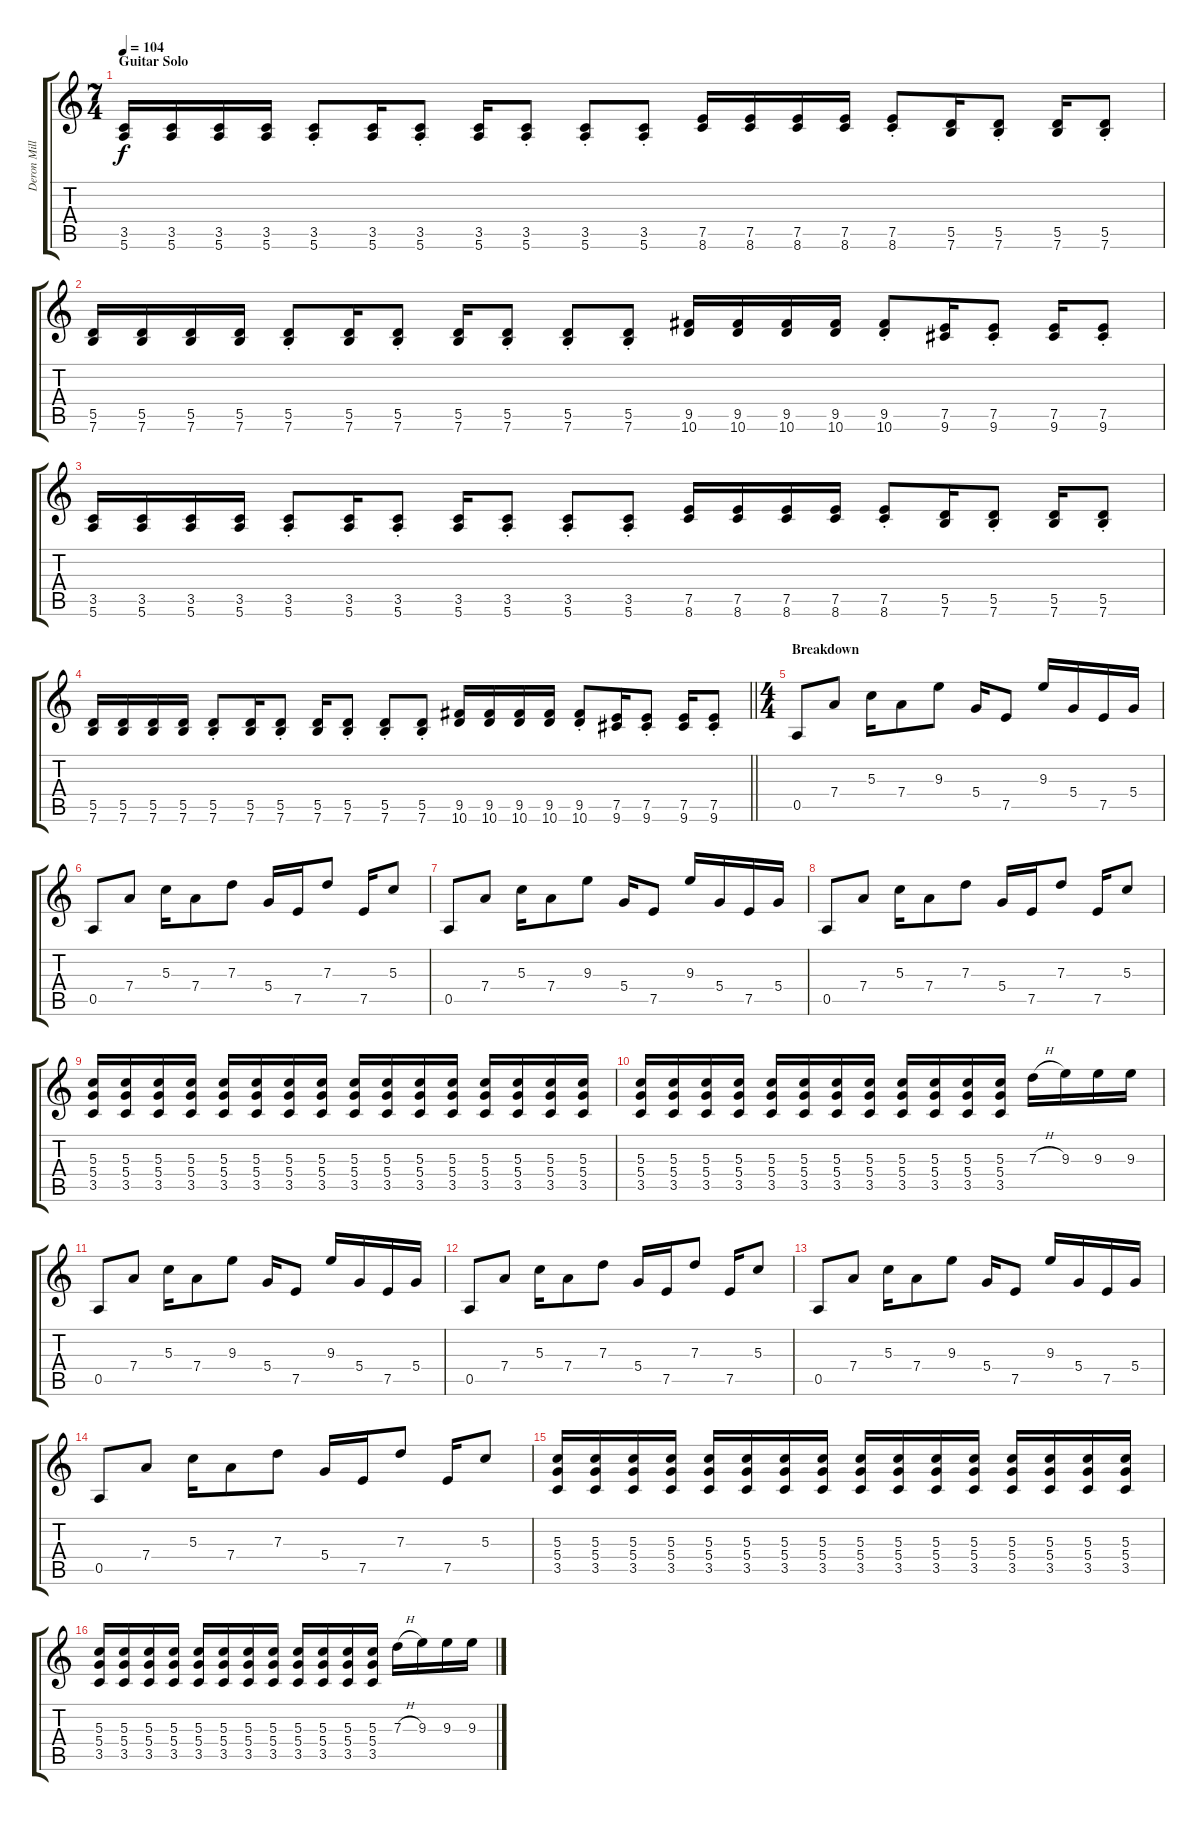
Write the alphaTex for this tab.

\track ("Deron Miller" "Deron Mill") {instrument distortionguitar}
\staff {score tabs}
\tuning (E4 B3 G3 D3 A2 E2) {hide}
\ts (7 4)
\section ("" "Guitar Solo")
\tempo 104
\clef g2
\ks c
(3.5 5.6).16{dy f} (3.5 5.6).16 (3.5 5.6).16 (3.5 5.6).16 (3.5{st} 5.6{st}).8 (3.5 5.6).16 (3.5{st} 5.6{st}).8 (3.5 5.6).16 (3.5{st} 5.6{st}).8 (3.5{st} 5.6{st}).8 (3.5{st} 5.6{st}).8 (7.5 8.6).16 (7.5 8.6).16 (7.5 8.6).16 (7.5 8.6).16 (7.5{st} 8.6{st}).8 (5.5 7.6).16 (5.5{st} 7.6{st}).8 (5.5 7.6).16 (5.5{st} 7.6{st}).8 |
(5.5 7.6).16 (5.5 7.6).16 (5.5 7.6).16 (5.5 7.6).16 (5.5{st} 7.6{st}).8 (5.5 7.6).16 (5.5{st} 7.6{st}).8 (5.5 7.6).16 (5.5{st} 7.6{st}).8 (5.5{st} 7.6{st}).8 (5.5{st} 7.6{st}).8 (9.5 10.6).16 (9.5 10.6).16 (9.5 10.6).16 (9.5 10.6).16 (9.5{st} 10.6{st}).8 (7.5 9.6).16 (7.5{st} 9.6{st}).8 (7.5 9.6).16 (7.5{st} 9.6{st}).8 |
(3.5 5.6).16 (3.5 5.6).16 (3.5 5.6).16 (3.5 5.6).16 (3.5{st} 5.6{st}).8 (3.5 5.6).16 (3.5{st} 5.6{st}).8 (3.5 5.6).16 (3.5{st} 5.6{st}).8 (3.5{st} 5.6{st}).8 (3.5{st} 5.6{st}).8 (7.5 8.6).16 (7.5 8.6).16 (7.5 8.6).16 (7.5 8.6).16 (7.5{st} 8.6{st}).8 (5.5 7.6).16 (5.5{st} 7.6{st}).8 (5.5 7.6).16 (5.5{st} 7.6{st}).8 |
\barLineRight lightlight
(5.5 7.6).16 (5.5 7.6).16 (5.5 7.6).16 (5.5 7.6).16 (5.5{st} 7.6{st}).8 (5.5 7.6).16 (5.5{st} 7.6{st}).8 (5.5 7.6).16 (5.5{st} 7.6{st}).8 (5.5{st} 7.6{st}).8 (5.5{st} 7.6{st}).8 (9.5 10.6).16 (9.5 10.6).16 (9.5 10.6).16 (9.5 10.6).16 (9.5{st} 10.6{st}).8 (7.5 9.6).16 (7.5{st} 9.6{st}).8 (7.5 9.6).16 (7.5{st} 9.6{st}).8 |
\ts (4 4)
\section ("" "Breakdown")
0.5.8 7.4.8 5.3.16 7.4.8 9.3.8 5.4.16 7.5.8 9.3.16 5.4.16 7.5.16 5.4.16 |
0.5.8 7.4.8 5.3.16 7.4.8 7.3.8 5.4.16 7.5.16 7.3.8 7.5.16 5.3.8 |
0.5.8 7.4.8 5.3.16 7.4.8 9.3.8 5.4.16 7.5.8 9.3.16 5.4.16 7.5.16 5.4.16 |
0.5.8 7.4.8 5.3.16 7.4.8 7.3.8 5.4.16 7.5.16 7.3.8 7.5.16 5.3.8 |
(5.3 5.4 3.5).16 (5.3 5.4 3.5).16 (5.3 5.4 3.5).16 (5.3 5.4 3.5).16 (5.3 5.4 3.5).16 (5.3 5.4 3.5).16 (5.3 5.4 3.5).16 (5.3 5.4 3.5).16 (5.3 5.4 3.5).16 (5.3 5.4 3.5).16 (5.3 5.4 3.5).16 (5.3 5.4 3.5).16 (5.3 5.4 3.5).16 (5.3 5.4 3.5).16 (5.3 5.4 3.5).16 (5.3 5.4 3.5).16 |
(5.3 5.4 3.5).16 (5.3 5.4 3.5).16 (5.3 5.4 3.5).16 (5.3 5.4 3.5).16 (5.3 5.4 3.5).16 (5.3 5.4 3.5).16 (5.3 5.4 3.5).16 (5.3 5.4 3.5).16 (5.3 5.4 3.5).16 (5.3 5.4 3.5).16 (5.3 5.4 3.5).16 (5.3 5.4 3.5).16 7.3{h}.16 9.3.16 9.3.16 9.3.16 |
0.5.8 7.4.8 5.3.16 7.4.8 9.3.8 5.4.16 7.5.8 9.3.16 5.4.16 7.5.16 5.4.16 |
0.5.8 7.4.8 5.3.16 7.4.8 7.3.8 5.4.16 7.5.16 7.3.8 7.5.16 5.3.8 |
0.5.8 7.4.8 5.3.16 7.4.8 9.3.8 5.4.16 7.5.8 9.3.16 5.4.16 7.5.16 5.4.16 |
0.5.8 7.4.8 5.3.16 7.4.8 7.3.8 5.4.16 7.5.16 7.3.8 7.5.16 5.3.8 |
(5.3 5.4 3.5).16 (5.3 5.4 3.5).16 (5.3 5.4 3.5).16 (5.3 5.4 3.5).16 (5.3 5.4 3.5).16 (5.3 5.4 3.5).16 (5.3 5.4 3.5).16 (5.3 5.4 3.5).16 (5.3 5.4 3.5).16 (5.3 5.4 3.5).16 (5.3 5.4 3.5).16 (5.3 5.4 3.5).16 (5.3 5.4 3.5).16 (5.3 5.4 3.5).16 (5.3 5.4 3.5).16 (5.3 5.4 3.5).16 |
(5.3 5.4 3.5).16 (5.3 5.4 3.5).16 (5.3 5.4 3.5).16 (5.3 5.4 3.5).16 (5.3 5.4 3.5).16 (5.3 5.4 3.5).16 (5.3 5.4 3.5).16 (5.3 5.4 3.5).16 (5.3 5.4 3.5).16 (5.3 5.4 3.5).16 (5.3 5.4 3.5).16 (5.3 5.4 3.5).16 7.3{h}.16 9.3.16 9.3.16 9.3.16
